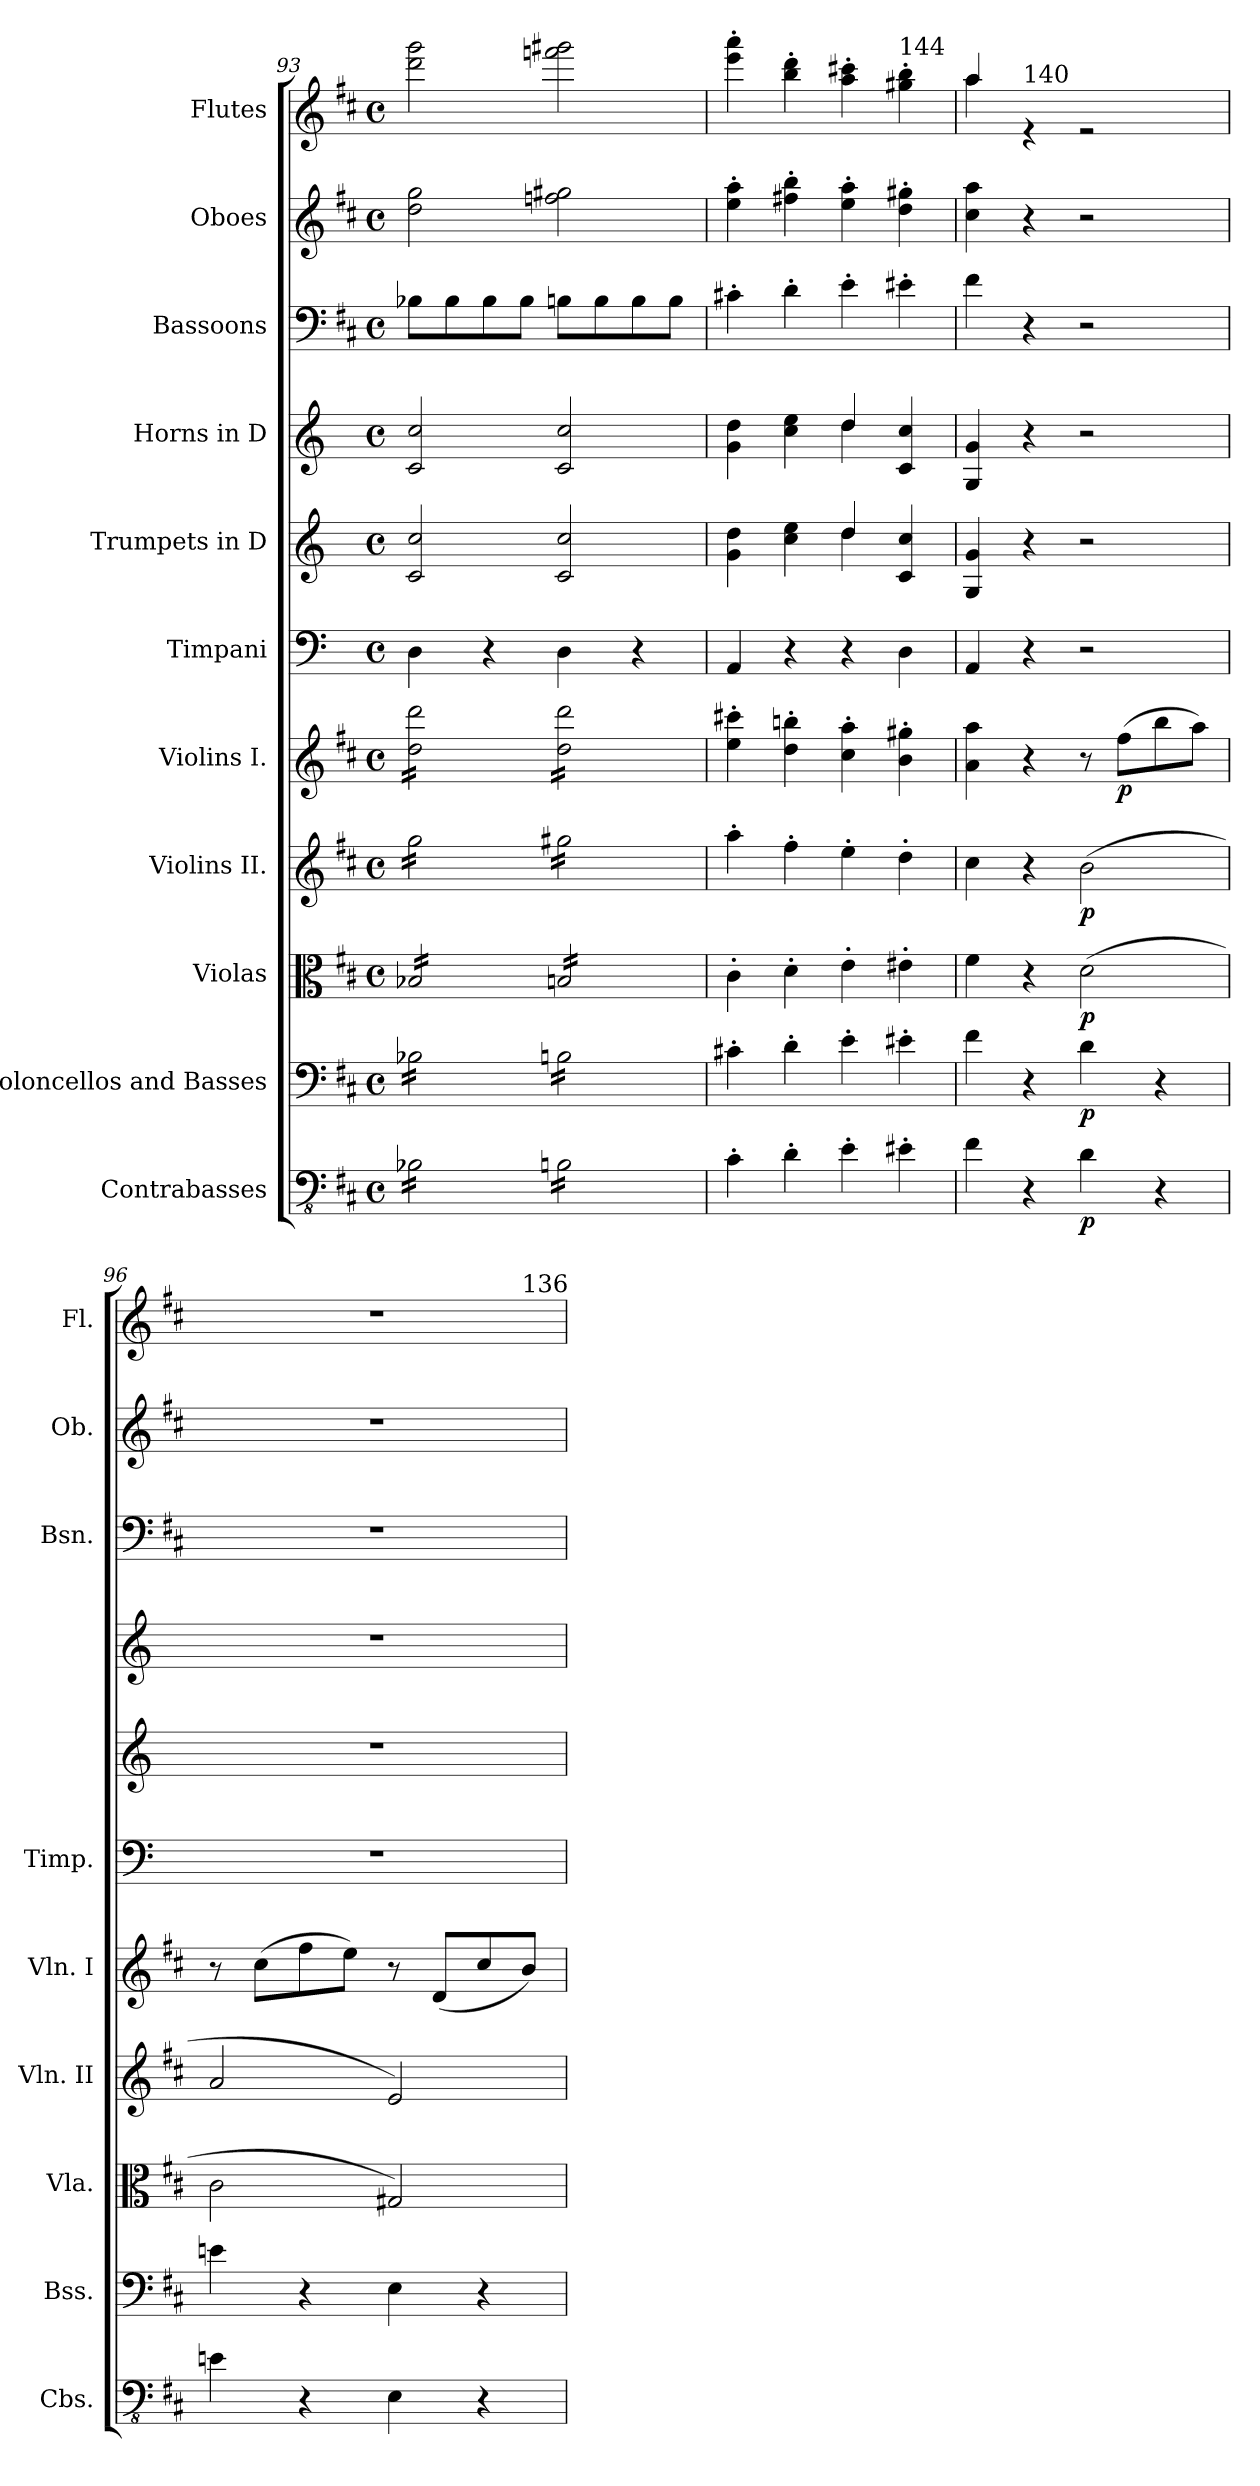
**kern	**dynam	**kern	**dynam	**kern	**dynam	**kern	**dynam	**kern	**dynam	**kern	**kern	**kern	**kern	**kern	**kern
*part11	*part11	*part10	*part10	*part9	*part9	*part8	*part8	*part7	*part7	*part6	*part5	*part4	*part3	*part2	*part1
*staff11	*staff11	*staff10	*staff10	*staff9	*staff9	*staff8	*staff8	*staff7	*staff7	*staff6	*staff5	*staff4	*staff3	*staff2	*staff1
*I"Contrabasses	*	*I"Violoncellos and Basses	*	*I"Violas	*	*I"Violins II.	*	*I"Violins I.	*	*I"Timpani	*I"Trumpets in D	*I"Horns in D	*I"Bassoons	*I"Oboes	*I"Flutes
*I'Cbs.	*	*I'Bss.	*	*I'Vla.	*	*I'Vln. II	*	*I'Vln. I	*	*I'Timp.	*	*	*I'Bsn.	*I'Ob.	*I'Fl.
*clefFv4	*	*clefF4	*	*clefC3	*	*clefG2	*	*clefG2	*	*clefF4	*clefG2	*clefG2	*clefF4	*clefG2	*clefG2
*	*	*	*	*	*	*	*	*	*	*	*ITrd-1c-2	*ITrd6c10	*	*	*
*k[f#c#]	*	*k[f#c#]	*	*k[f#c#]	*	*k[f#c#]	*	*k[f#c#]	*	*k[]	*k[f#c#]	*k[f#c#]	*k[f#c#]	*k[f#c#]	*k[f#c#]
*M4/4	*	*M4/4	*	*M4/4	*	*M4/4	*	*M4/4	*	*M4/4	*M4/4	*M4/4	*M4/4	*M4/4	*M4/4
*met(c)	*	*met(c)	*	*met(c)	*	*met(c)	*	*met(c)	*	*met(c)	*met(c)	*met(c)	*met(c)	*met(c)	*met(c)
=93	=93	=93	=93	=93	=93	=93	=93	=93	=93	=93	=93	=93	=93	=93	=93
*tremolo	*	*	*	*	*	*	*	*	*	*	*	*	*	*	*
*	*	*tremolo	*	*	*	*	*	*	*	*	*	*	*	*	*
*	*	*	*	*tremolo	*	*	*	*	*	*	*	*	*	*	*
*	*	*	*	*	*	*tremolo	*	*	*	*	*	*	*	*	*
*	*	*	*	*	*	*	*	*tremolo	*	*	*	*	*	*	*
16BB-X\LL	.	16B-X\LL	.	16B-X/LL	.	16gg\LL	.	16dd\ 16ddd\LL	.	4D\	2d/ 2dd/	2D/ 2d/	8B-X\L	2dd\ 2gg\	2ddd\ 2ggg\
16BB-X\	.	16B-X\	.	16B-X/	.	16gg\	.	16dd\ 16ddd\	.	.	.	.	.	.	.
16BB-X\	.	16B-X\	.	16B-X/	.	16gg\	.	16dd\ 16ddd\	.	.	.	.	8B-\	.	.
16BB-X\	.	16B-X\	.	16B-X/	.	16gg\	.	16dd\ 16ddd\	.	.	.	.	.	.	.
16BB-X\	.	16B-X\	.	16B-X/	.	16gg\	.	16dd\ 16ddd\	.	4r	.	.	8B-\	.	.
16BB-X\	.	16B-X\	.	16B-X/	.	16gg\	.	16dd\ 16ddd\	.	.	.	.	.	.	.
16BB-X\	.	16B-X\	.	16B-X/	.	16gg\	.	16dd\ 16ddd\	.	.	.	.	8B-\J	.	.
16BB-X\JJ	.	16B-X\JJ	.	16B-X/JJ	.	16gg\JJ	.	16dd\ 16ddd\JJ	.	.	.	.	.	.	.
16BBn\LL	.	16Bn\LL	.	16Bn/LL	.	16gg#X\LL	.	16dd\ 16ddd\LL	.	4D\	2d/ 2dd/	2D/ 2d/	8Bn\L	2ffn\ 2gg#X\	2fffn\ 2ggg#X\
16BBn\	.	16Bn\	.	16Bn/	.	16gg#X\	.	16dd\ 16ddd\	.	.	.	.	.	.	.
16BBn\	.	16Bn\	.	16Bn/	.	16gg#X\	.	16dd\ 16ddd\	.	.	.	.	8B\	.	.
16BBn\	.	16Bn\	.	16Bn/	.	16gg#X\	.	16dd\ 16ddd\	.	.	.	.	.	.	.
16BBn\	.	16Bn\	.	16Bn/	.	16gg#X\	.	16dd\ 16ddd\	.	4r	.	.	8B\	.	.
16BBn\	.	16Bn\	.	16Bn/	.	16gg#X\	.	16dd\ 16ddd\	.	.	.	.	.	.	.
16BBn\	.	16Bn\	.	16Bn/	.	16gg#X\	.	16dd\ 16ddd\	.	.	.	.	8B\J	.	.
16BBn\JJ	.	16Bn\JJ	.	16Bn/JJ	.	16gg#X\JJ	.	16dd\ 16ddd\JJ	.	.	.	.	.	.	.
*	*	*	*	*	*	*	*	*Xtremolo	*	*	*	*	*	*	*
*	*	*	*	*	*	*Xtremolo	*	*	*	*	*	*	*	*	*
*	*	*	*	*Xtremolo	*	*	*	*	*	*	*	*	*	*	*
*	*	*Xtremolo	*	*	*	*	*	*	*	*	*	*	*	*	*
*Xtremolo	*	*	*	*	*	*	*	*	*	*	*	*	*	*	*
=94	=94	=94	=94	=94	=94	=94	=94	=94	=94	=94	=94	=94	=94	=94	=94
*	*	*	*	*	*	*	*	*	*	*	*^	*^	*	*	*
4C#'\	.	4c#X'\	.	4c#'\	.	4aa'\	.	4ee\' 4ccc#X\'	.	4AA/	4a\ 4ee\	2ryy	4A\ 4e\	2ryy	4c#X'\	4ee\' 4aa\'	4eee\' 4aaa\'
4D'\	.	4d'\	.	4d'\	.	4ff#'\	.	4dd\' 4bbn\'	.	4r	4dd\ 4ff#\	.	4d\ 4f#\	.	4d'\	4ff#X\' 4bb\'	4bb\' 4ddd\'
4E'\	.	4e'\	.	4e'\	.	4ee'\	.	4cc#\' 4aa\'	.	4r	4ee/	4ee\	4e/	4e\	4e'\	4ee\' 4aa\'	4aa\' 4ccc#X\'
!	!	!	!	!	!	!	!	!	!	!	!	!	!	!	!	!	!LO:TX:a:t=144
4E#X'\	.	4e#X'\	.	4e#X'\	.	4dd'\	.	4b\' 4gg#X\'	.	4D\	4d/ 4dd/	4ryy	4D/ 4d/	4ryy	4e#X'\	4dd\' 4gg#X\'	4gg#X\' 4bb\'
*	*	*	*	*	*	*	*	*	*	*	*v	*v	*	*	*	*	*
*	*	*	*	*	*	*	*	*	*	*	*	*v	*v	*	*	*
!!LO:LB:g=z
=95	=95	=95	=95	=95	=95	=95	=95	=95	=95	=95	=95	=95	=95	=95	=95
*	*	*	*	*	*	*	*	*	*	*	*	*	*	*	*^
4F#\	.	4f#\	.	4f#\	.	4cc#\	.	4a\ 4aa\	.	4AA/	4A/ 4a/	4AA/ 4A/	4f#\	4cc#\ 4aa\	4aa/	4aa\
!	!	!	!	!	!	!	!	!	!	!	!	!	!	!	!LO:TX:a:t=140	!
4r	.	4r	.	4r	.	4r	.	4r	.	4r	4r	4r	4r	4r	4re	2.ryy
!	!LO:DY:b	!	!LO:DY:b	!	!LO:DY:b	!	!LO:DY:b	!	!	!	!	!	!	!	!	!
4D\	p	4d\	p	(>2d\	p	(>2b\	p	8r	.	2r	2r	2r	2r	2r	2re	.
!	!	!	!	!	!	!	!	!	!LO:DY:b	!	!	!	!	!	!	!
.	.	.	.	.	.	.	.	(>8ff#\L	p	.	.	.	.	.	.	.
4r	.	4r	.	.	.	.	.	8bb\	.	.	.	.	.	.	.	.
.	.	.	.	.	.	.	.	8aa\J)	.	.	.	.	.	.	.	.
=96	=96	=96	=96	=96	=96	=96	=96	=96	=96	=96	=96	=96	=96	=96	=96	=96
4En\	.	4en\	.	2c#\	.	2a/	.	8r	.	1r	1r	1r	1r	1r	1r	2..ryy
.	.	.	.	.	.	.	.	(>8cc#\L	.	.	.	.	.	.	.	.
4r	.	4r	.	.	.	.	.	8ff#\	.	.	.	.	.	.	.	.
.	.	.	.	.	.	.	.	8ee\J)	.	.	.	.	.	.	.	.
4EE\	.	4E\	.	2G#X/)	.	2e/)	.	8r	.	.	.	.	.	.	.	.
.	.	.	.	.	.	.	.	(<8d/L	.	.	.	.	.	.	.	.
4r	.	4r	.	.	.	.	.	8cc#/	.	.	.	.	.	.	.	.
!	!	!	!	!	!	!	!	!	!	!	!	!	!	!	!	!LO:TX:a:t=136
.	.	.	.	.	.	.	.	8b/J)	.	.	.	.	.	.	.	8ryy
*	*	*	*	*	*	*	*	*	*	*	*	*	*	*	*v	*v
=	=	=	=	=	=	=	=	=	=	=	=	=	=	=	=
*-	*-	*-	*-	*-	*-	*-	*-	*-	*-	*-	*-	*-	*-	*-	*-
